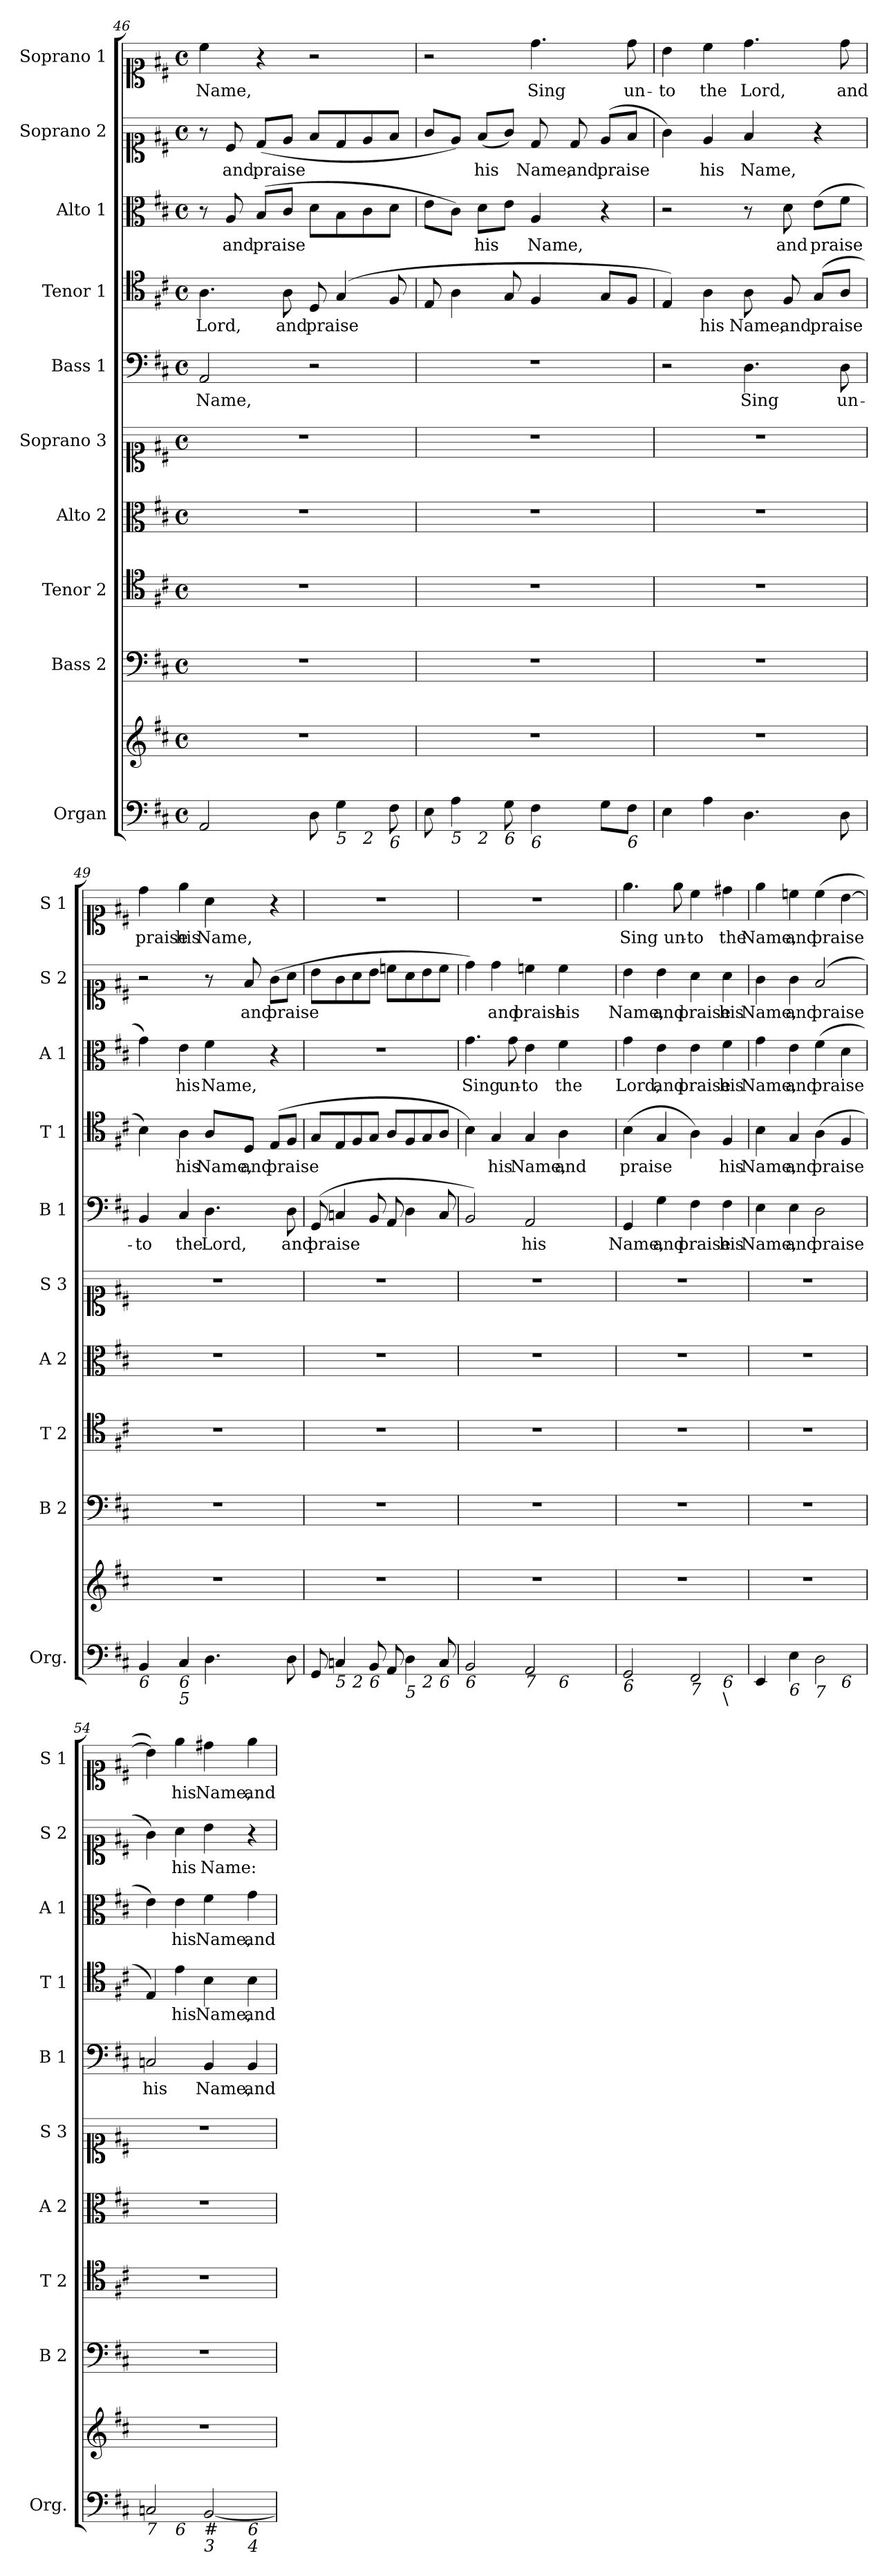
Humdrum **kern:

**kern	**kern	**kern	**kern	**kern	**kern	**kern	**text	**kern	**text	**kern	**text	**kern	**text	**kern	**text
*part10	*part10	*part9	*part8	*part7	*part6	*part5	*part5	*part4	*part4	*part3	*part3	*part2	*part2	*part1	*part1
*staff11	*staff10	*staff9	*staff8	*staff7	*staff6	*staff5	*staff5	*staff4	*staff4	*staff3	*staff3	*staff2	*staff2	*staff1	*staff1
*I"Organ	*	*I"Bass 2	*I"Tenor 2	*I"Alto 2	*I"Soprano 3	*I"Bass 1	*	*I"Tenor 1	*	*I"Alto 1	*	*I"Soprano 2	*	*I"Soprano 1	*
*I'Org.	*	*I'B 2	*I'T 2	*I'A 2	*I'S 3	*I'B 1	*	*I'T 1	*	*I'A 1	*	*I'S 2	*	*I'S 1	*
!!LO:PB:g=z
*clefF4	*clefG2	*clefF4	*clefC4	*clefC3	*clefC1	*clefF4	*	*clefC4	*	*clefC3	*	*clefC1	*	*clefC1	*
*k[f#c#]	*k[f#c#]	*k[f#c#]	*k[f#c#]	*k[f#c#]	*k[f#c#]	*k[f#c#]	*	*k[f#c#]	*	*k[f#c#]	*	*k[f#c#]	*	*k[f#c#]	*
*D:	*D:	*D:	*D:	*D:	*D:	*D:	*	*D:	*	*D:	*	*D:	*	*D:	*
*M4/4	*M4/4	*M4/4	*M4/4	*M4/4	*M4/4	*M4/4	*	*M4/4	*	*M4/4	*	*M4/4	*	*M4/4	*
*met(c)	*met(c)	*met(c)	*met(c)	*met(c)	*met(c)	*met(c)	*	*met(c)	*	*met(c)	*	*met(c)	*	*met(c)	*
=46	=46	=46	=46	=46	=46	=46	=46	=46	=46	=46	=46	=46	=46	=46	=46
!	!	!	!	!	!	!	!LO:LY:b	!	!LO:LY:b	!	!	!	!	!	!LO:LY:b
*^	*	*	*	*	*	*	*	*	*	*	*	*	*	*	*
2AA/	2.ryy	1r	1r	1r	1r	1r	2AA/	Name,	4.A\	Lord,	8r	.	8r	.	4cc#\	Name,
!	!	!	!	!	!	!	!	!	!	!	!	!LO:LY:b	!	!LO:LY:b	!	!
.	.	.	.	.	.	.	.	.	.	.	8A/	and	8c#/	and	.	.
!	!	!	!	!	!	!	!	!	!	!	!	!LO:LY:b	!	!LO:LY:b	!	!
.	.	.	.	.	.	.	.	.	.	.	(>8B/L	praise	(<8d/L	praise	4r	.
!	!	!	!	!	!	!	!	!	!	!LO:LY:b	!	!	!	!	!	!
.	.	.	.	.	.	.	.	.	8A\	and	8c#/J	.	8e/J	.	.	.
!	!	!	!	!	!	!	!	!	!	!LO:LY:b	!	!	!	!	!	!
8D\	.	.	.	.	.	.	2r	.	8D/	praise	8d\L	.	8f#/L	.	2r	.
!LO:TX:b:i:t=5	!	!	!	!	!	!	!	!	!	!	!	!	!	!	!	!
4G\	.	.	.	.	.	.	.	.	(<4G/	.	8B\	.	8d/	.	.	.
!	!LO:TX:b:i:t=2	!	!	!	!	!	!	!	!	!	!	!	!	!	!	!
.	4ryy	.	.	.	.	.	.	.	.	.	8c#\	.	8e/	.	.	.
!LO:TX:b:i:t=6	!	!	!	!	!	!	!	!	!	!	!	!	!	!	!	!
8F#\	.	.	.	.	.	.	.	.	8F#/	.	8d\J	.	8f#/J	.	.	.
=47	=47	=47	=47	=47	=47	=47	=47	=47	=47	=47	=47	=47	=47	=47	=47	=47
8E\	4ryy	1r	1r	1r	1r	1r	1r	.	8E/	.	8e\L	.	8g/L	.	2r	.
!LO:TX:b:i:t=5	!	!	!	!	!	!	!	!	!	!	!	!	!	!	!	!
4A\	.	.	.	.	.	.	.	.	4A\	.	8c#\J)	.	8e/J)	.	.	.
!	!LO:TX:b:i:t=2	!	!	!	!	!	!	!	!	!	!	!	!	!	!	!
!	!	!	!	!	!	!	!	!	!	!	!	!LO:LY:b	!	!LO:LY:b	!	!
.	2.ryy	.	.	.	.	.	.	.	.	.	8d\L	his	(<8f#/L	his	.	.
!LO:TX:b:i:t=6	!	!	!	!	!	!	!	!	!	!	!	!	!	!	!	!
8G\	.	.	.	.	.	.	.	.	8G/	.	8e\J	.	8g/J)	.	.	.
!LO:TX:b:i:t=6	!	!	!	!	!	!	!	!	!	!	!	!	!	!	!	!
!	!	!	!	!	!	!	!	!	!	!	!	!LO:LY:b	!	!LO:LY:b	!	!LO:LY:b
4F#\	.	.	.	.	.	.	.	.	4F#/	.	4A/	Name,	8d/	Name,	4.dd\	Sing
!	!	!	!	!	!	!	!	!	!	!	!	!	!	!LO:LY:b	!	!
.	.	.	.	.	.	.	.	.	.	.	.	.	8d/	and	.	.
!	!	!	!	!	!	!	!	!	!	!	!	!	!	!LO:LY:b	!	!
8G\L	.	.	.	.	.	.	.	.	8G/L	.	4r	.	(>8e/L	praise	.	.
!LO:TX:b:i:t=6	!	!	!	!	!	!	!	!	!	!	!	!	!	!	!	!
!	!	!	!	!	!	!	!	!	!	!	!	!	!	!	!	!LO:LY:b
8F#\J	.	.	.	.	.	.	.	.	8F#/J	.	.	.	8f#/J	.	8dd\	un-
=48	=48	=48	=48	=48	=48	=48	=48	=48	=48	=48	=48	=48	=48	=48	=48	=48
!LO:TX:b:i:t=7	!	!	!	!	!	!	!	!	!	!	!	!	!	!	!	!
!	!	!	!	!	!	!	!	!	!	!	!	!	!	!	!	!LO:LY:b
*v	*v	*	*	*	*	*	*	*	*	*	*	*	*	*	*	*
4E\	1r	1r	1r	1r	1r	2r	.	4E/)	.	2r	.	4g\)	.	4b\	-to
!	!	!	!	!	!	!	!	!	!LO:LY:b	!	!	!	!LO:LY:b	!	!LO:LY:b
4A\	.	.	.	.	.	.	.	4A\	his	.	.	4e/	his	4cc#\	the
!	!	!	!	!	!	!	!LO:LY:b	!	!LO:LY:b	!	!	!	!LO:LY:b	!	!LO:LY:b
4.D\	.	.	.	.	.	4.D\	Sing	8A\	Name,	8r	.	4f#/	Name,	4.dd\	Lord,
!	!	!	!	!	!	!	!	!	!LO:LY:b	!	!LO:LY:b	!	!	!	!
.	.	.	.	.	.	.	.	8F#/	and	8d\	and	.	.	.	.
!	!	!	!	!	!	!	!	!	!LO:LY:b	!	!LO:LY:b	!	!	!	!
.	.	.	.	.	.	.	.	(>8G/L	praise	(>8e\L	praise	4r	.	.	.
!	!	!	!	!	!	!	!LO:LY:b	!	!	!	!	!	!	!	!LO:LY:b
8D\	.	.	.	.	.	8D\	un-	8A/J	.	8f#\J	.	.	.	8dd\	and
=49	=49	=49	=49	=49	=49	=49	=49	=49	=49	=49	=49	=49	=49	=49	=49
!LO:TX:b:i:t=6	!	!	!	!	!	!	!	!	!	!	!	!	!	!	!
!	!	!	!	!	!	!	!LO:LY:b	!	!	!	!	!	!	!	!LO:LY:b
4BB/	1r	1r	1r	1r	1r	4BB/	-to	4B\)	.	4g\)	.	2r	.	4dd\	praise
!LO:TX:b:i:t=6	!	!	!	!	!	!	!	!	!	!	!	!	!	!	!
!LO:TX:b:i:t=5	!	!	!	!	!	!	!	!	!	!	!	!	!	!	!
!	!	!	!	!	!	!	!LO:LY:b	!	!LO:LY:b	!	!LO:LY:b	!	!	!	!LO:LY:b
4C#/	.	.	.	.	.	4C#/	the	4A\	his	4e\	his	.	.	4ee\	his
!	!	!	!	!	!	!	!LO:LY:b	!	!LO:LY:b	!	!LO:LY:b	!	!	!	!LO:LY:b
4.D\	.	.	.	.	.	4.D\	Lord,	8A/L	Name,	4f#\	Name,	8r	.	4a\	Name,
!	!	!	!	!	!	!	!	!	!LO:LY:b	!	!	!	!LO:LY:b	!	!
.	.	.	.	.	.	.	.	8D/J	and	.	.	8f#/	and	.	.
!	!	!	!	!	!	!	!	!	!LO:LY:b	!	!	!	!LO:LY:b	!	!
.	.	.	.	.	.	.	.	(>8E/L	praise	4r	.	(>8g\L	praise	4r	.
!	!	!	!	!	!	!	!LO:LY:b	!	!	!	!	!	!	!	!
8D\	.	.	.	.	.	8D\	and	8F#/J	.	.	.	8a\J	.	.	.
!!LO:LB:g=z
=50	=50	=50	=50	=50	=50	=50	=50	=50	=50	=50	=50	=50	=50	=50	=50
!	!	!	!	!	!	!	!LO:LY:b	!	!	!	!	!	!	!	!
*^	*	*	*	*	*	*	*	*	*	*	*	*	*	*	*
*	*^	*	*	*	*	*	*	*	*	*	*	*	*	*	*	*
8GG/	4ryy	2.ryy	1r	1r	1r	1r	1r	(8GG/	praise	8G/L	.	1r	.	8b\L	.	1r	.
!LO:TX:b:i:t=5	!	!	!	!	!	!	!	!	!	!	!	!	!	!	!	!	!
4Cn/	.	.	.	.	.	.	.	4Cn/	.	8E/	.	.	.	8g\	.	.	.
!	!LO:TX:b:i:t=2	!	!	!	!	!	!	!	!	!	!	!	!	!	!	!	!
.	2.ryy	.	.	.	.	.	.	.	.	8F#/	.	.	.	8a\	.	.	.
!LO:TX:b:i:t=6	!	!	!	!	!	!	!	!	!	!	!	!	!	!	!	!	!
8BB/	.	.	.	.	.	.	.	8BB/	.	8G/J	.	.	.	8b\J	.	.	.
8AA/	.	.	.	.	.	.	.	8AA/	.	8A/L	.	.	.	8ccn\L	.	.	.
!LO:TX:b:i:t=5	!	!	!	!	!	!	!	!	!	!	!	!	!	!	!	!	!
4D\	.	.	.	.	.	.	.	4D\	.	8F#/	.	.	.	8a\	.	.	.
!	!	!LO:TX:b:i:t=2	!	!	!	!	!	!	!	!	!	!	!	!	!	!	!
.	.	4ryy	.	.	.	.	.	.	.	8G/	.	.	.	8b\	.	.	.
!LO:TX:b:i:t=6	!	!	!	!	!	!	!	!	!	!	!	!	!	!	!	!	!
8C/	.	.	.	.	.	.	.	8C/	.	8A/J	.	.	.	8cc\J	.	.	.
=51	=51	=51	=51	=51	=51	=51	=51	=51	=51	=51	=51	=51	=51	=51	=51	=51	=51
!LO:TX:b:i:t=6	!	!	!	!	!	!	!	!	!	!	!	!	!	!	!	!	!
!	!	!	!	!	!	!	!	!	!	!	!	!	!LO:LY:b	!	!	!	!
*	*v	*v	*	*	*	*	*	*	*	*	*	*	*	*	*	*	*
2BB/	2.ryy	1r	1r	1r	1r	1r	2BB/)	.	4B\)	.	4.g\	Sing	4dd\)	.	1r	.
!	!	!	!	!	!	!	!	!	!	!LO:LY:b	!	!	!	!LO:LY:b	!	!
.	.	.	.	.	.	.	.	.	4G/	his	.	.	4dd\	and	.	.
!	!	!	!	!	!	!	!	!	!	!	!	!LO:LY:b	!	!	!	!
.	.	.	.	.	.	.	.	.	.	.	8g\	un-	.	.	.	.
!LO:TX:b:i:t=7	!	!	!	!	!	!	!	!	!	!	!	!	!	!	!	!
!	!	!	!	!	!	!	!	!LO:LY:b	!	!LO:LY:b	!	!LO:LY:b	!	!LO:LY:b	!	!
2AA/	.	.	.	.	.	.	2AA/	his	4G/	Name,	4e\	-to	4ccn\	praise	.	.
!	!LO:TX:b:i:t=6	!	!	!	!	!	!	!	!	!	!	!	!	!	!	!
!	!	!	!	!	!	!	!	!	!	!LO:LY:b	!	!LO:LY:b	!	!LO:LY:b	!	!
.	4ryy	.	.	.	.	.	.	.	4A\	and	4f#\	the	4cc\	his	.	.
=52	=52	=52	=52	=52	=52	=52	=52	=52	=52	=52	=52	=52	=52	=52	=52	=52
!LO:TX:b:i:t=6	!	!	!	!	!	!	!	!	!	!	!	!	!	!	!	!
!	!	!	!	!	!	!	!	!LO:LY:b	!	!LO:LY:b	!	!LO:LY:b	!	!LO:LY:b	!	!LO:LY:b
2GG/	2.ryy	1r	1r	1r	1r	1r	4GG/	Name,	(>4B\	praise	4g\	Lord,	4b\	Name,	4.ee\	Sing
!	!	!	!	!	!	!	!	!LO:LY:b	!	!	!	!LO:LY:b	!	!LO:LY:b	!	!
.	.	.	.	.	.	.	4G\	and	4G/	.	4e\	and	4b\	and	.	.
!	!	!	!	!	!	!	!	!	!	!	!	!	!	!	!	!LO:LY:b
.	.	.	.	.	.	.	.	.	.	.	.	.	.	.	8ee\	un-
!LO:TX:b:i:t=7	!	!	!	!	!	!	!	!	!	!	!	!	!	!	!	!
!	!	!	!	!	!	!	!	!LO:LY:b	!	!	!	!LO:LY:b	!	!LO:LY:b	!	!LO:LY:b
2FF#/	.	.	.	.	.	.	4F#\	praise	4A\)	.	4e\	praise	4a\	praise	4cc#\	-to
!	!LO:TX:b:i:t=6	!	!	!	!	!	!	!	!	!	!	!	!	!	!	!
!	!LO:TX:b:t=\	!	!	!	!	!	!	!	!	!	!	!	!	!	!	!
!	!	!	!	!	!	!	!	!LO:LY:b	!	!LO:LY:b	!	!LO:LY:b	!	!LO:LY:b	!	!LO:LY:b
.	4ryy	.	.	.	.	.	4F#\	his	4F#/	his	4f#\	his	4a\	his	4dd#X\	the
=53	=53	=53	=53	=53	=53	=53	=53	=53	=53	=53	=53	=53	=53	=53	=53	=53
!	!	!	!	!	!	!	!	!LO:LY:b	!	!LO:LY:b	!	!LO:LY:b	!	!LO:LY:b	!	!LO:LY:b
4EE/	2.ryy	1r	1r	1r	1r	1r	4E\	Name,	4B\	Name,	4g\	Name,	4g\	Name,	4ee\	Name,
!LO:TX:b:i:t=6	!	!	!	!	!	!	!	!	!	!	!	!	!	!	!	!
!	!	!	!	!	!	!	!	!LO:LY:b	!	!LO:LY:b	!	!LO:LY:b	!	!LO:LY:b	!	!LO:LY:b
4E\	.	.	.	.	.	.	4E\	and	4G/	and	4e\	and	4g\	and	4ccn\	and
!LO:TX:b:i:t=7	!	!	!	!	!	!	!	!	!	!	!	!	!	!	!	!
!	!	!	!	!	!	!	!	!LO:LY:b	!	!LO:LY:b	!	!LO:LY:b	!	!LO:LY:b	!	!LO:LY:b
2D\	.	.	.	.	.	.	2D\	praise	(>4A\	praise	(>4f#\	praise	(2f#/	praise	(>4cc\	praise
!	!LO:TX:b:i:t=6	!	!	!	!	!	!	!	!	!	!	!	!	!	!	!
.	4ryy	.	.	.	.	.	.	.	4F#/	.	4d\	.	.	.	[4b\	.
=54	=54	=54	=54	=54	=54	=54	=54	=54	=54	=54	=54	=54	=54	=54	=54	=54
!LO:TX:b:i:t=7	!	!	!	!	!	!	!	!	!	!	!	!	!	!	!	!
!	!	!	!	!	!	!	!	!LO:LY:b	!	!	!	!	!	!	!	!
*	*^	*	*	*	*	*	*	*	*	*	*	*	*	*	*	*
2Cn/	4ryy	2.ryy	1r	1r	1r	1r	1r	2Cn/	his	4E/)	.	4e\)	.	4g\)	.	4b\])	.
!	!LO:TX:b:i:t=6	!	!	!	!	!	!	!	!	!	!	!	!	!	!	!	!
!	!	!	!	!	!	!	!	!	!	!	!LO:LY:b	!	!LO:LY:b	!	!LO:LY:b	!	!LO:LY:b
.	2.ryy	.	.	.	.	.	.	.	.	4e\	his	4e\	his	4a\	his	4ee\	his
!LO:TX:b:t=#	!	!	!	!	!	!	!	!	!	!	!	!	!	!	!	!	!
!LO:TX:b:i:t=3	!	!	!	!	!	!	!	!	!	!	!	!	!	!	!	!	!
!	!	!	!	!	!	!	!	!	!LO:LY:b	!	!LO:LY:b	!	!LO:LY:b	!	!LO:LY:b	!	!LO:LY:b
[2BB/	.	.	.	.	.	.	.	4BB/	Name,	4B\	Name,	4f#\	Name,	4b\	Name:	4dd#X\	Name,
!	!	!LO:TX:b:i:t=6	!	!	!	!	!	!	!	!	!	!	!	!	!	!	!
!	!	!LO:TX:b:i:t=4	!	!	!	!	!	!	!	!	!	!	!	!	!	!	!
!	!	!	!	!	!	!	!	!	!LO:LY:b	!	!LO:LY:b	!	!LO:LY:b	!	!	!	!LO:LY:b
.	.	4ryy	.	.	.	.	.	4BB/	and	4B\	and	4g\	and	4r	.	4ee\	and
*v	*v	*v	*	*	*	*	*	*	*	*	*	*	*	*	*	*	*
=	=	=	=	=	=	=	=	=	=	=	=	=	=	=	=
*-	*-	*-	*-	*-	*-	*-	*-	*-	*-	*-	*-	*-	*-	*-	*-
